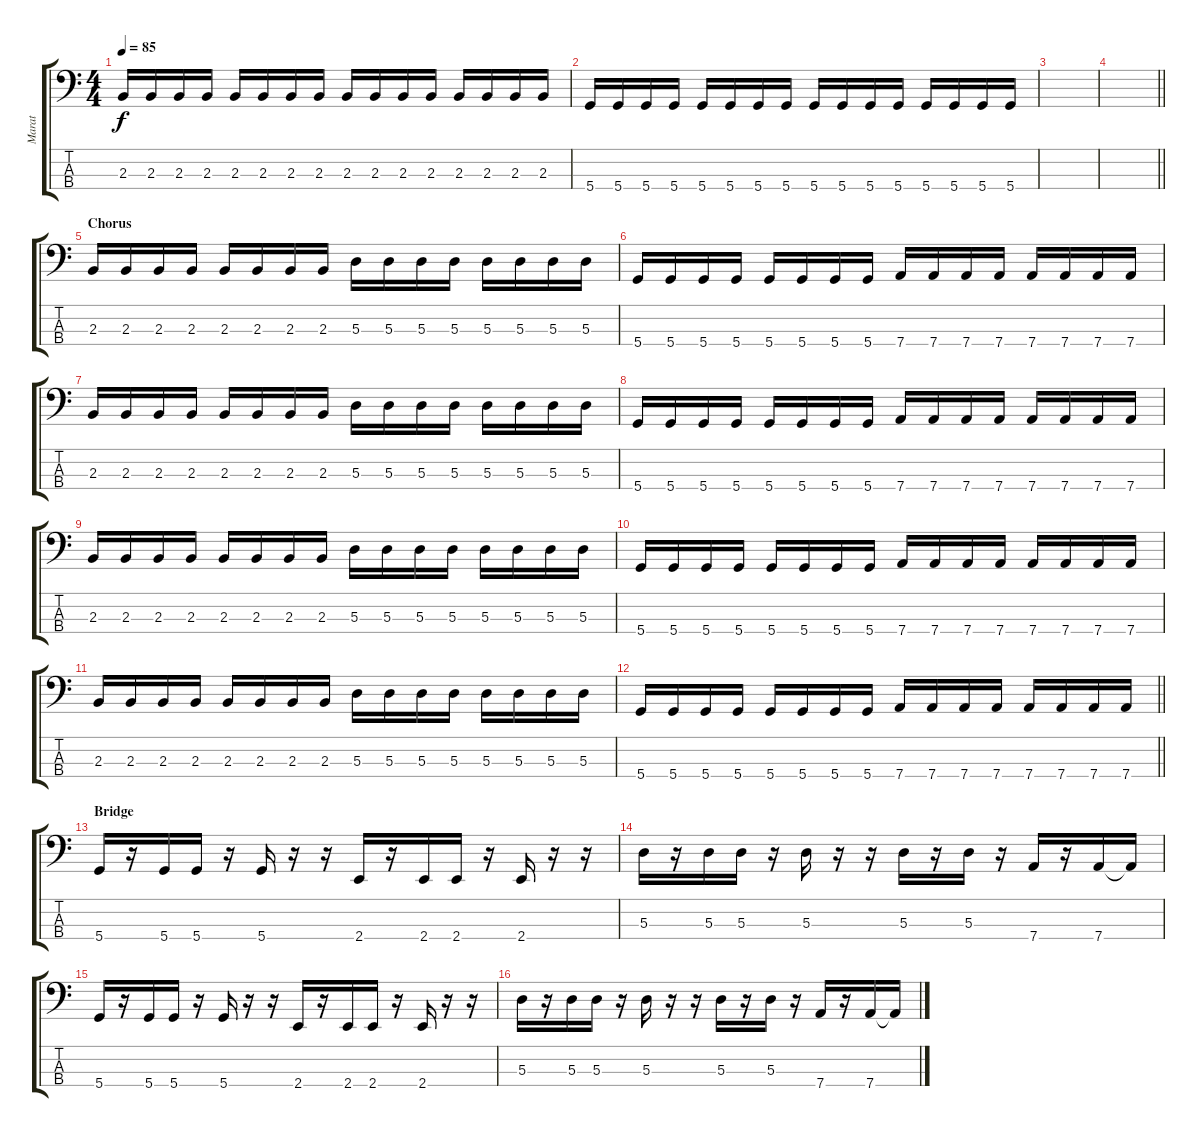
\track ("Marat" "Marat") {instrument electricbassfinger}
\staff {score tabs}
\tuning (G2 D2 A1 D1) {hide}
\ts (4 4)
\tempo 85
\clef f4
\ks c
2.3.16{dy f} 2.3.16 2.3.16 2.3.16 2.3.16 2.3.16 2.3.16 2.3.16 2.3.16 2.3.16 2.3.16 2.3.16 2.3.16 2.3.16 2.3.16 2.3.16 |
5.4.16 5.4.16 5.4.16 5.4.16 5.4.16 5.4.16 5.4.16 5.4.16 5.4.16 5.4.16 5.4.16 5.4.16 5.4.16 5.4.16 5.4.16 5.4.16 |
|
\barLineRight lightlight
|
\section ("" "Chorus")
2.3.16 2.3.16 2.3.16 2.3.16 2.3.16 2.3.16 2.3.16 2.3.16 5.3.16 5.3.16 5.3.16 5.3.16 5.3.16 5.3.16 5.3.16 5.3.16 |
5.4.16 5.4.16 5.4.16 5.4.16 5.4.16 5.4.16 5.4.16 5.4.16 7.4.16 7.4.16 7.4.16 7.4.16 7.4.16 7.4.16 7.4.16 7.4.16 |
2.3.16 2.3.16 2.3.16 2.3.16 2.3.16 2.3.16 2.3.16 2.3.16 5.3.16 5.3.16 5.3.16 5.3.16 5.3.16 5.3.16 5.3.16 5.3.16 |
5.4.16 5.4.16 5.4.16 5.4.16 5.4.16 5.4.16 5.4.16 5.4.16 7.4.16 7.4.16 7.4.16 7.4.16 7.4.16 7.4.16 7.4.16 7.4.16 |
2.3.16 2.3.16 2.3.16 2.3.16 2.3.16 2.3.16 2.3.16 2.3.16 5.3.16 5.3.16 5.3.16 5.3.16 5.3.16 5.3.16 5.3.16 5.3.16 |
5.4.16 5.4.16 5.4.16 5.4.16 5.4.16 5.4.16 5.4.16 5.4.16 7.4.16 7.4.16 7.4.16 7.4.16 7.4.16 7.4.16 7.4.16 7.4.16 |
2.3.16 2.3.16 2.3.16 2.3.16 2.3.16 2.3.16 2.3.16 2.3.16 5.3.16 5.3.16 5.3.16 5.3.16 5.3.16 5.3.16 5.3.16 5.3.16 |
\barLineRight lightlight
5.4.16 5.4.16 5.4.16 5.4.16 5.4.16 5.4.16 5.4.16 5.4.16 7.4.16 7.4.16 7.4.16 7.4.16 7.4.16 7.4.16 7.4.16 7.4.16 |
\section ("" "Bridge")
5.4.16 r.16 5.4.16 5.4.16 r.16 5.4.16 r.16 r.16 2.4.16 r.16 2.4.16 2.4.16 r.16 2.4.16 r.16 r.16 |
5.3.16 r.16 5.3.16 5.3.16 r.16 5.3.16 r.16 r.16 5.3.16 r.16 5.3.16 r.16 7.4.16 r.16 7.4.16 7.4{t}.16 |
5.4.16 r.16 5.4.16 5.4.16 r.16 5.4.16 r.16 r.16 2.4.16 r.16 2.4.16 2.4.16 r.16 2.4.16 r.16 r.16 |
5.3.16 r.16 5.3.16 5.3.16 r.16 5.3.16 r.16 r.16 5.3.16 r.16 5.3.16 r.16 7.4.16 r.16 7.4.16 7.4{t}.16
